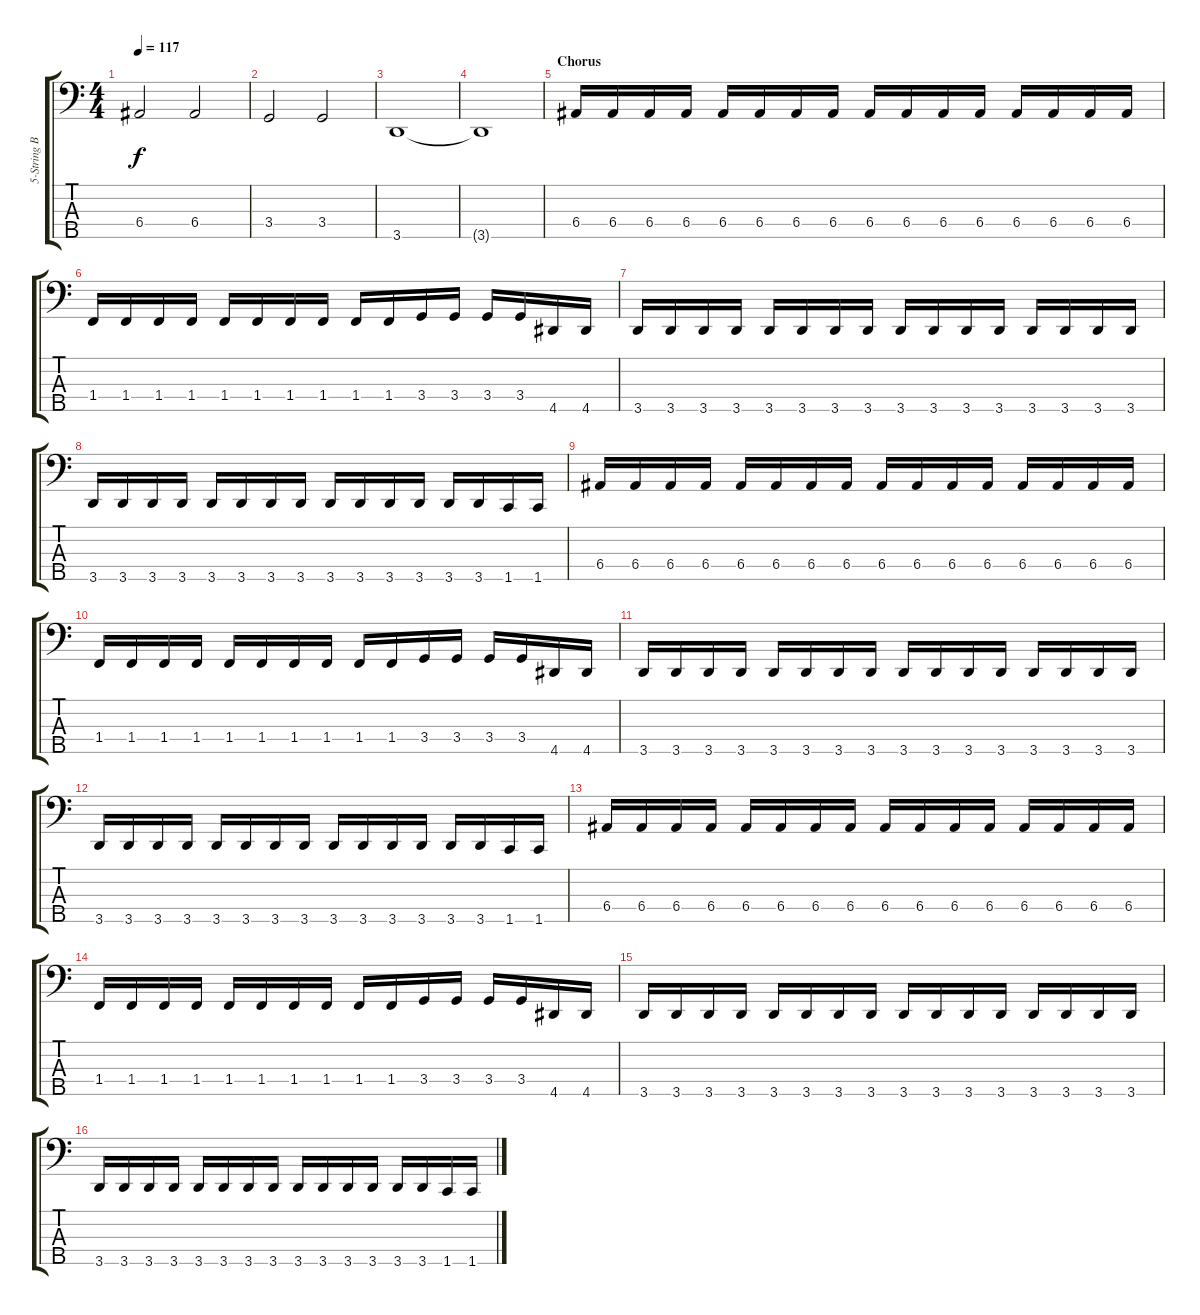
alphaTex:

\track ("5-String Bass" "5-String B") {instrument electricbasspick}
\staff {score tabs}
\tuning (G2 D2 A1 E1 B0) {hide}
\ts (4 4)
\tempo 117
\clef f4
\ks c
6.4.2{dy f} 6.4.2 |
3.4.2 3.4.2 |
3.5.1 |
3.5{t}.1 |
\section ("" "Chorus")
6.4.16 6.4.16 6.4.16 6.4.16 6.4.16 6.4.16 6.4.16 6.4.16 6.4.16 6.4.16 6.4.16 6.4.16 6.4.16 6.4.16 6.4.16 6.4.16 |
1.4.16 1.4.16 1.4.16 1.4.16 1.4.16 1.4.16 1.4.16 1.4.16 1.4.16 1.4.16 3.4.16 3.4.16 3.4.16 3.4.16 4.5.16 4.5.16 |
3.5.16 3.5.16 3.5.16 3.5.16 3.5.16 3.5.16 3.5.16 3.5.16 3.5.16 3.5.16 3.5.16 3.5.16 3.5.16 3.5.16 3.5.16 3.5.16 |
3.5.16 3.5.16 3.5.16 3.5.16 3.5.16 3.5.16 3.5.16 3.5.16 3.5.16 3.5.16 3.5.16 3.5.16 3.5.16 3.5.16 1.5.16 1.5.16 |
6.4.16 6.4.16 6.4.16 6.4.16 6.4.16 6.4.16 6.4.16 6.4.16 6.4.16 6.4.16 6.4.16 6.4.16 6.4.16 6.4.16 6.4.16 6.4.16 |
1.4.16 1.4.16 1.4.16 1.4.16 1.4.16 1.4.16 1.4.16 1.4.16 1.4.16 1.4.16 3.4.16 3.4.16 3.4.16 3.4.16 4.5.16 4.5.16 |
3.5.16 3.5.16 3.5.16 3.5.16 3.5.16 3.5.16 3.5.16 3.5.16 3.5.16 3.5.16 3.5.16 3.5.16 3.5.16 3.5.16 3.5.16 3.5.16 |
3.5.16 3.5.16 3.5.16 3.5.16 3.5.16 3.5.16 3.5.16 3.5.16 3.5.16 3.5.16 3.5.16 3.5.16 3.5.16 3.5.16 1.5.16 1.5.16 |
6.4.16 6.4.16 6.4.16 6.4.16 6.4.16 6.4.16 6.4.16 6.4.16 6.4.16 6.4.16 6.4.16 6.4.16 6.4.16 6.4.16 6.4.16 6.4.16 |
1.4.16 1.4.16 1.4.16 1.4.16 1.4.16 1.4.16 1.4.16 1.4.16 1.4.16 1.4.16 3.4.16 3.4.16 3.4.16 3.4.16 4.5.16 4.5.16 |
3.5.16 3.5.16 3.5.16 3.5.16 3.5.16 3.5.16 3.5.16 3.5.16 3.5.16 3.5.16 3.5.16 3.5.16 3.5.16 3.5.16 3.5.16 3.5.16 |
3.5.16 3.5.16 3.5.16 3.5.16 3.5.16 3.5.16 3.5.16 3.5.16 3.5.16 3.5.16 3.5.16 3.5.16 3.5.16 3.5.16 1.5.16 1.5.16
